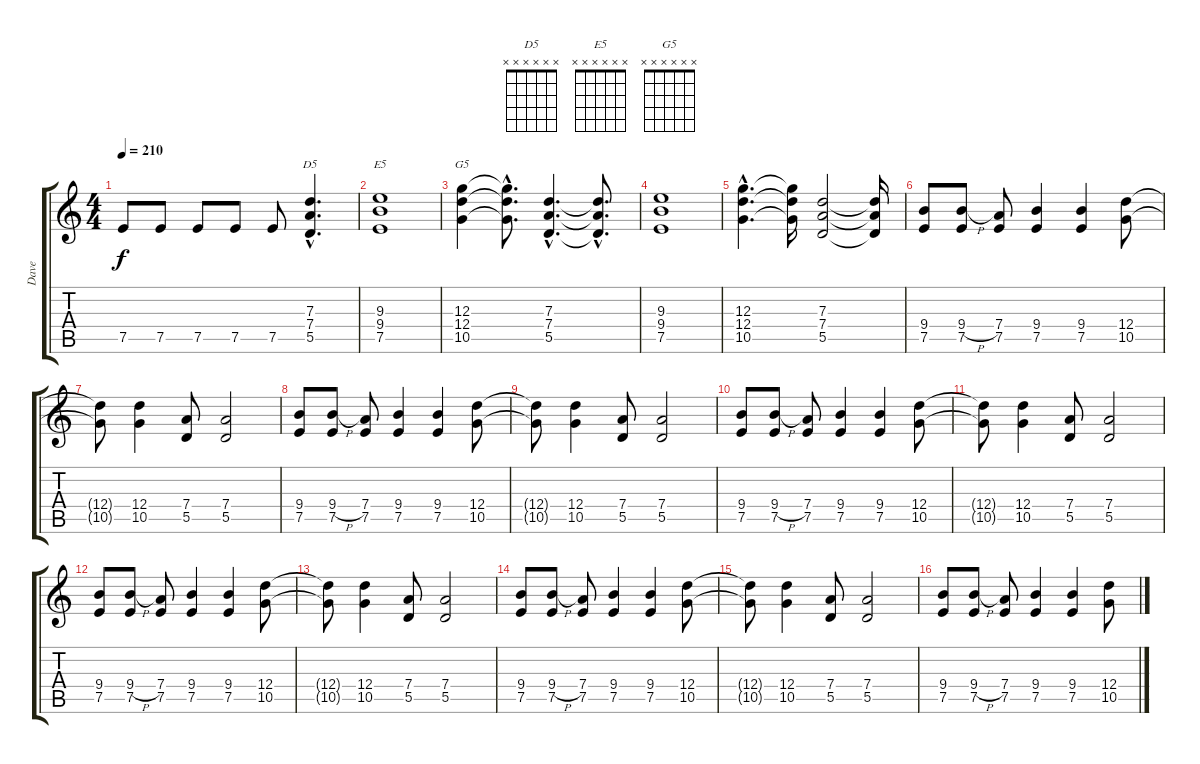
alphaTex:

\track ("Dave" "Dave") {instrument distortionguitar}
\staff {score tabs}
\tuning (E4 B3 G3 D3 A2 E2) {hide}
\chord ("D5" x x x x x x) {firstfret 0}
\chord ("E5" x x x x x x) {firstfret 0}
\chord ("G5" x x x x x x) {firstfret 0}
\ts (4 4)
\tempo 210
\clef g2
\ks c
7.5.8{dy f} 7.5.8 7.5.8 7.5.8 7.5.8 (7.3{hac} 7.4{hac} 5.5{hac}).4{d ch "D5"} |
(9.3 9.4 7.5).1{ch "E5"} |
(12.3 12.4 10.5).4{ch "G5"} (12.3{hac t} 12.4{hac t} 10.5{hac t}).8{d} (7.3{hac} 7.4{hac} 5.5{hac}).4{d} (7.3{hac t} 7.4{hac t} 5.5{hac t}).8{d} |
(9.3 9.4 7.5).1 |
(12.3{hac} 12.4{hac} 10.5{hac}).4{d} (12.3{t} 12.4{t} 10.5{t}).16 (7.3 7.4 5.5).2 (7.3{t} 7.4{t} 5.5{t}).16 |
(9.4 7.5).8 (9.4{h} 7.5).8 (7.4 7.5).8 (9.4 7.5).4 (9.4 7.5).4 (12.4 10.5).8 |
(12.4{t} 10.5{t}).8 (12.4 10.5).4 (7.4 5.5).8 (7.4 5.5).2 |
(9.4 7.5).8 (9.4{h} 7.5).8 (7.4 7.5).8 (9.4 7.5).4 (9.4 7.5).4 (12.4 10.5).8 |
(12.4{t} 10.5{t}).8 (12.4 10.5).4 (7.4 5.5).8 (7.4 5.5).2 |
(9.4 7.5).8 (9.4{h} 7.5).8 (7.4 7.5).8 (9.4 7.5).4 (9.4 7.5).4 (12.4 10.5).8 |
(12.4{t} 10.5{t}).8 (12.4 10.5).4 (7.4 5.5).8 (7.4 5.5).2 |
(9.4 7.5).8 (9.4{h} 7.5).8 (7.4 7.5).8 (9.4 7.5).4 (9.4 7.5).4 (12.4 10.5).8 |
(12.4{t} 10.5{t}).8 (12.4 10.5).4 (7.4 5.5).8 (7.4 5.5).2 |
(9.4 7.5).8 (9.4{h} 7.5).8 (7.4 7.5).8 (9.4 7.5).4 (9.4 7.5).4 (12.4 10.5).8 |
(12.4{t} 10.5{t}).8 (12.4 10.5).4 (7.4 5.5).8 (7.4 5.5).2 |
(9.4 7.5).8 (9.4{h} 7.5).8 (7.4 7.5).8 (9.4 7.5).4 (9.4 7.5).4 (12.4 10.5).8
